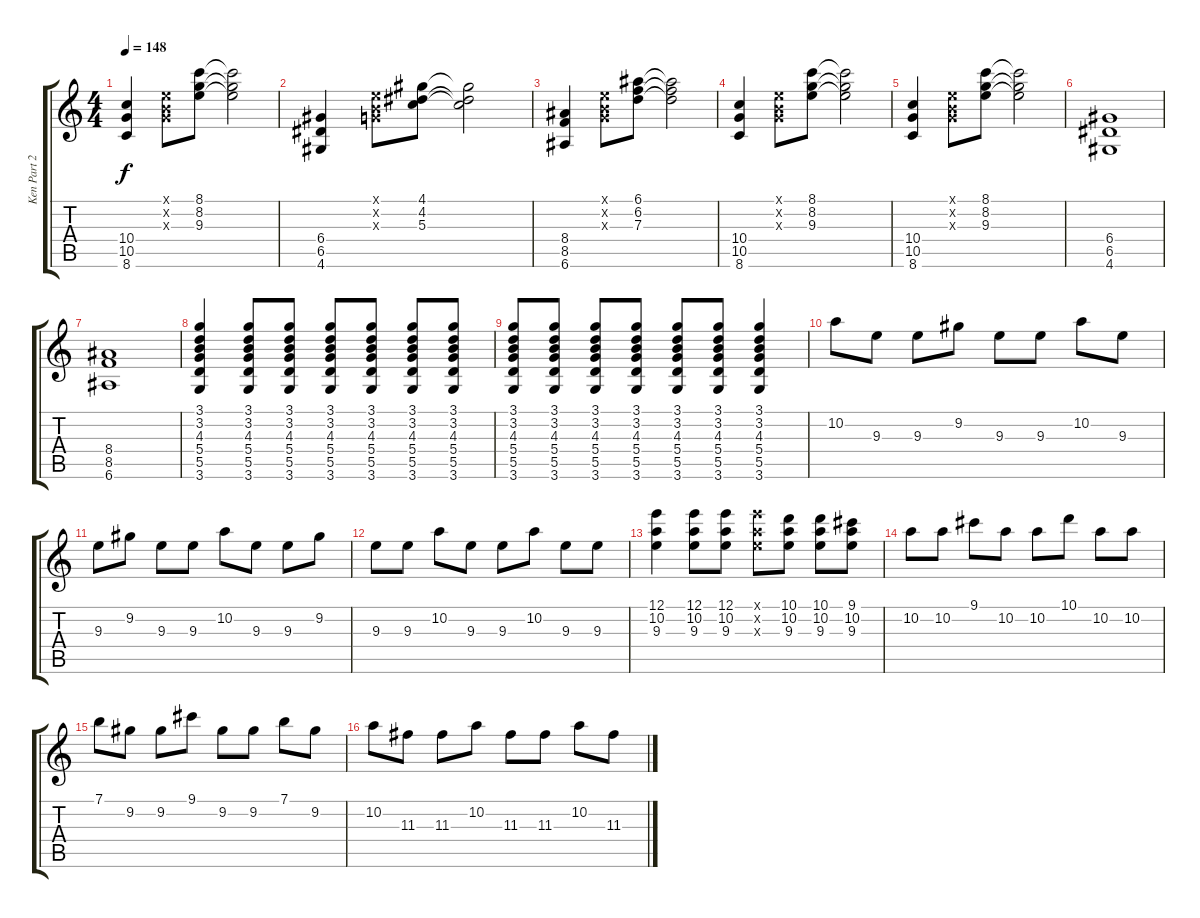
\track ("Ken Part 2" "Ken Part 2") {instrument electricguitarclean}
\staff {score tabs}
\tuning (E4 B3 G3 D3 A2 E2) {hide}
\ts (4 4)
\tempo 148
\clef g2
\ks c
(10.4 10.5 8.6).4{dy f} (0.1{x} 0.2{x} 0.3{x}).8 (8.1 8.2 9.3).8 (8.1{t} 8.2{t} 9.3{t}).2 |
(6.4 6.5 4.6).4 (0.1{x} 0.2{x} 0.3{x}).8 (4.1 4.2 5.3).8 (4.1{t} 4.2{t} 5.3{t}).2 |
(8.4 8.5 6.6).4 (0.1{x} 0.2{x} 0.3{x}).8 (6.1 6.2 7.3).8 (6.1{t} 6.2{t} 7.3{t}).2 |
(10.4 10.5 8.6).4 (0.1{x} 0.2{x} 0.3{x}).8 (8.1 8.2 9.3).8 (8.1{t} 8.2{t} 9.3{t}).2 |
(10.4 10.5 8.6).4 (0.1{x} 0.2{x} 0.3{x}).8 (8.1 8.2 9.3).8 (8.1{t} 8.2{t} 9.3{t}).2 |
(6.4 6.5 4.6).1 |
(8.4 8.5 6.6).1 |
(3.1 3.2 4.3 5.4 5.5 3.6).4 (3.1 3.2 4.3 5.4 5.5 3.6).8 (3.1 3.2 4.3 5.4 5.5 3.6).8 (3.1 3.2 4.3 5.4 5.5 3.6).8 (3.1 3.2 4.3 5.4 5.5 3.6).8 (3.1 3.2 4.3 5.4 5.5 3.6).8 (3.1 3.2 4.3 5.4 5.5 3.6).8 |
(3.1 3.2 4.3 5.4 5.5 3.6).8 (3.1 3.2 4.3 5.4 5.5 3.6).8 (3.1 3.2 4.3 5.4 5.5 3.6).8 (3.1 3.2 4.3 5.4 5.5 3.6).8 (3.1 3.2 4.3 5.4 5.5 3.6).8 (3.1 3.2 4.3 5.4 5.5 3.6).8 (3.1 3.2 4.3 5.4 5.5 3.6).4 |
10.2.8 9.3.8 9.3.8 9.2.8 9.3.8 9.3.8 10.2.8 9.3.8 |
9.3.8 9.2.8 9.3.8 9.3.8 10.2.8 9.3.8 9.3.8 9.2.8 |
9.3.8 9.3.8 10.2.8 9.3.8 9.3.8 10.2.8 9.3.8 9.3.8 |
(12.1 10.2 9.3).4 (12.1 10.2 9.3).8 (12.1 10.2 9.3).8 (12.1{x} 10.2{x} 9.3{x}).8 (10.1 10.2 9.3).8 (10.1 10.2 9.3).8 (9.1 10.2 9.3).8 |
10.2.8 10.2.8 9.1.8 10.2.8 10.2.8 10.1.8 10.2.8 10.2.8 |
7.1.8 9.2.8 9.2.8 9.1.8 9.2.8 9.2.8 7.1.8 9.2.8 |
10.2.8 11.3.8 11.3.8 10.2.8 11.3.8 11.3.8 10.2.8 11.3.8
